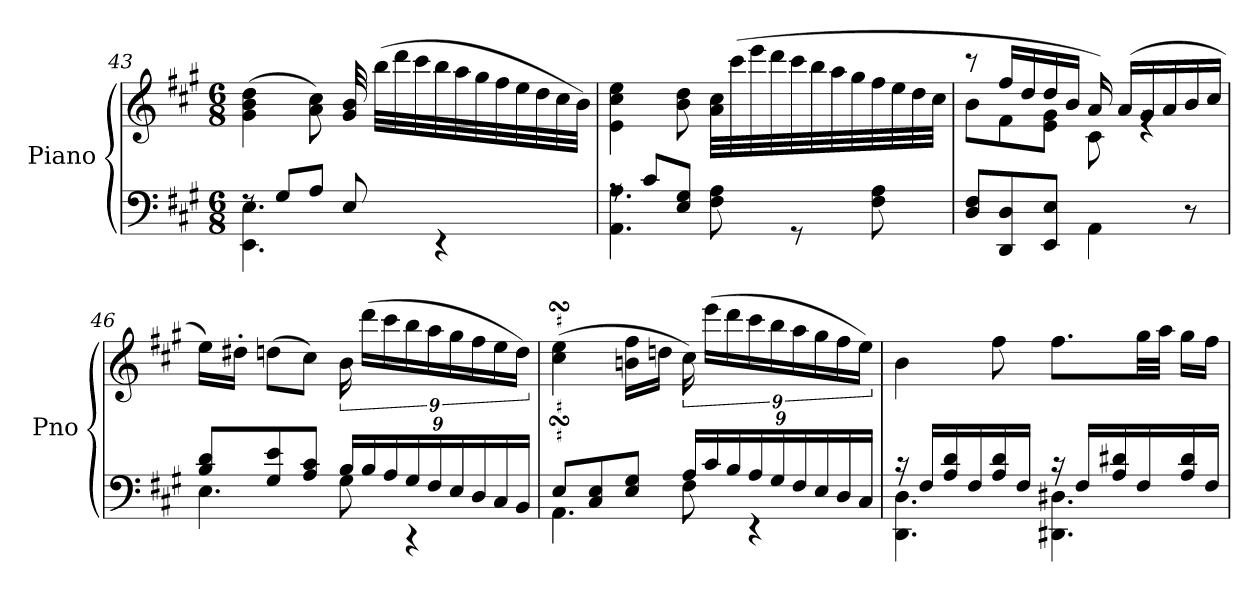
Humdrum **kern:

**kern	**kern
*part1	*part1
*staff2	*staff1
*I"Piano	*
*I'Pno	*
!!LO:LB:g=z
*clefF4	*clefG2
*k[f#c#g#]	*k[f#c#g#]
*M6/8	*M6/8
=43	=43
*^	*
8rF	4.EE\ 4.E\	(>4g#\ 4b\ 4dd\
8G#/L	.	.
8A/J	.	8a\ 8cc#\)
8E/	4.ryy	32g#/ 32b/
.	.	(>32bb\LLL
.	.	32ddd\
.	.	32ccc#\
4rEE	.	32bb\
.	.	32aa\
.	.	32gg#\
.	.	32ff#\
.	.	32ee\
.	.	32dd\
.	.	32cc#\
.	.	32b\JJJ)
=44	=44	=44
8rA	4.AA\ 4.A\	4e\ 4cc#\ 4ee\
8c#/L	.	.
8E/ 8G#/J	.	8b\ 8dd\
8F#\ 8A\	4.ryy	32a\ 32cc#\LLL
.	.	(>32ccc#\
.	.	32eee\
.	.	32ddd\
8rGG	.	32ccc#\
.	.	32bb\
.	.	32aa\
.	.	32gg#\
8F#\ 8A\	.	32ff#\
.	.	32ee\
.	.	32dd\
.	.	32cc#\JJJ
*v	*v	*
=45	=45
*	*^
8D/ 8F#/L	8b\L	8rccc
8DD/ 8D/	8f#\	16ff#/LL
.	.	16dd/
8EE/ 8E/J	8e\ 8g#\J	16dd/
.	.	16b/JJ
4AA\	16a/)	8c#\
.	(>16a/LL	.
.	16g#/	4re
.	16a/	.
8r	16b/	.
.	16cc#/JJ	.
*	*v	*v
!!LO:PB:g=z
=46	=46
*^	*
8B/ 8d/L	4.E\	16ee\LL)
.	.	16dd#X'\JJ
8G#/ 8e/	.	(>8ddn\L
8A/ 8c#/J	.	8cc#\J)
*Xbrackettup	*	*
24B/LL	8G#\	24b\
24B/	.	(>24ddd\LL
24A/	.	24ccc#\
*	*	*Xbrackettup
24G#/	4r	24bb\
24F#/	.	24aa\
24E/	.	24gg#\
24D/	.	24ff#\
24C#/	.	24ee\
24BB/JJ	.	24dd\JJ)
=47	=47	=47
8E/L	4.AA\	(>4cc#\sSSs 4ee\sSSs
8C#/ 8E/	.	.
8E/ 8G#/J	.	16b\ 16ff#\LL
.	.	16dd\JJ
*	*	*brackettup
24A/LL	8F#\	24cc#\)
24c#/	.	(>24eee\LL
24B/	.	24ddd\
*	*	*Xbrackettup
24A/	4r	24ccc#\
24G#/	.	24bb\
24F#/	.	24aa\
24E/	.	24gg#\
24D/	.	24ff#\
24C#/JJ	.	24ee\JJ)
=48	=48	=48
16r	4.DD\ 4.D\	4b\
16F#/LL	.	.
16A/ 16d/	.	.
16F#/	.	.
16A/ 16d/	.	8ff#\
16F#/JJ	.	.
16r	4.DD#X\ 4.D#X\	8.ff#\L
16F#/LL	.	.
16A/ 16d#X/	.	.
16F#/	.	32gg#\LL
.	.	32aa\JJJ
16A/ 16d#/	.	16gg#\LL
16F#/JJ	.	16ff#\JJ
*v	*v	*
=	=
*-	*-
